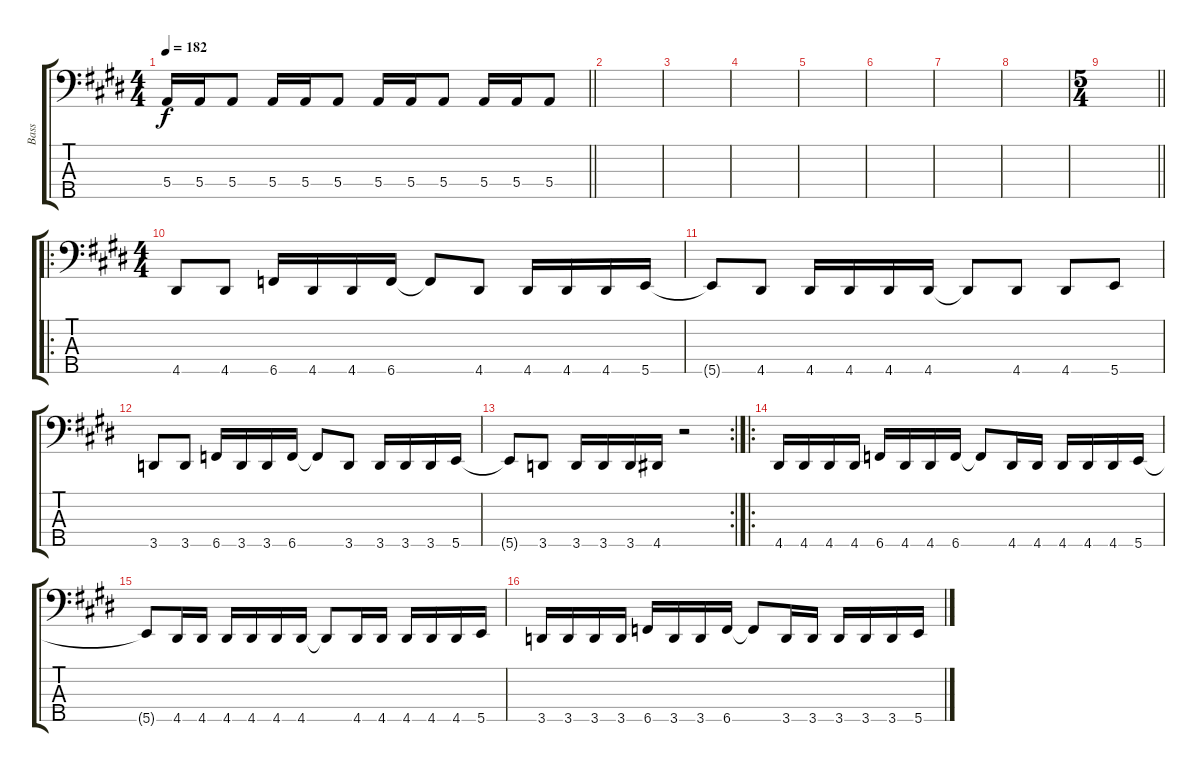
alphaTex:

\track ("Bass" "Bass") {instrument electricbasspick}
\staff {score tabs}
\tuning (G2 D2 A1 E1 B0) {hide}
\ts (4 4)
\tempo 182
\clef f4
\barLineRight lightlight
\ks c#minor
5.4.16{dy f} 5.4.16 5.4.8 5.4.16 5.4.16 5.4.8 5.4.16 5.4.16 5.4.8 5.4.16 5.4.16 5.4.8 |
|
|
|
|
|
|
|
\ts (5 4)
\barLineRight lightlight
|
\ro
\ts (4 4)
4.5.8 4.5.8 6.5.16 4.5.16 4.5.16 6.5.16 6.5{t}.8 4.5.8 4.5.16 4.5.16 4.5.16 5.5.16 |
5.5{t}.8 4.5.8 4.5.16 4.5.16 4.5.16 4.5.16 4.5{t}.8 4.5.8 4.5.8 5.5.8 |
3.5.8 3.5.8 6.5.16 3.5.16 3.5.16 6.5.16 6.5{t}.8 3.5.8 3.5.16 3.5.16 3.5.16 5.5.16 |
\rc 2
5.5{t}.8 3.5.8 3.5.16 3.5.16 3.5.16 4.5.16 r.2 |
\ro
4.5.16 4.5.16 4.5.16 4.5.16 6.5.16 4.5.16 4.5.16 6.5.16 6.5{t}.8 4.5.16 4.5.16 4.5.16 4.5.16 4.5.16 5.5.16 |
5.5{t}.8 4.5.16 4.5.16 4.5.16 4.5.16 4.5.16 4.5.16 4.5{t}.8 4.5.16 4.5.16 4.5.16 4.5.16 4.5.16 5.5.16 |
3.5.16 3.5.16 3.5.16 3.5.16 6.5.16 3.5.16 3.5.16 6.5.16 6.5{t}.8 3.5.16 3.5.16 3.5.16 3.5.16 3.5.16 5.5.16
